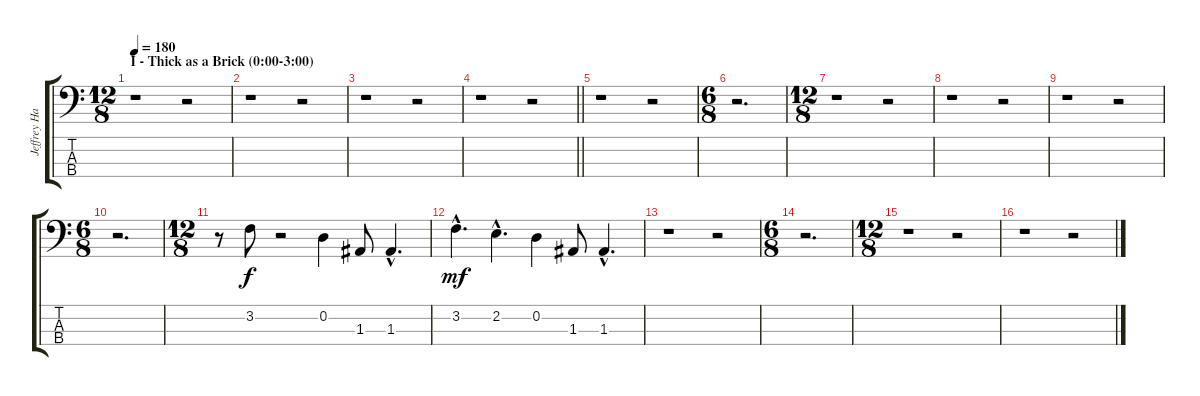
\track ("Jeffrey Hammond-Hammond (bass)" "Jeffrey Ha") {instrument electricbassfinger}
\staff {score tabs}
\tuning (G2 D2 A1 E1) {hide}
\ts (12 8)
\section ("" "I - Thick as a Brick (0:00-3:00)")
\tempo 180
\clef f4
\ks c
r.1{dy f instrument electricbassfinger} r.2 |
r.1 r.2 |
r.1 r.2 |
\barLineRight lightlight
r.1 r.2 |
r.1 r.2 |
\ts (6 8)
r.2{d} |
\ts (12 8)
r.1 r.2 |
r.1 r.2 |
r.1 r.2 |
\ts (6 8)
r.2{d} |
\ts (12 8)
r.8 3.2.8 r.2 0.2.4 1.3.8 1.3{hac}.4{d} |
3.2{hac}.4{d dy mf} 2.2{hac}.4{d} 0.2.4 1.3.8 1.3{hac}.4{d} |
r.1 r.2 |
\ts (6 8)
r.2{d} |
\ts (12 8)
r.1 r.2 |
r.1 r.2
